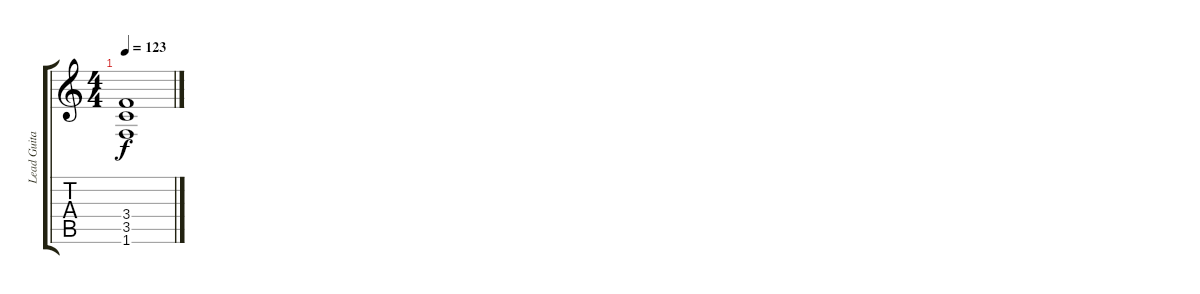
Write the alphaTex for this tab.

\track ("Lead Guitar" "Lead Guita") {instrument overdrivenguitar}
\staff {score tabs}
\tuning (E4 B3 G3 D3 A2 E2) {hide}
\ts (4 4)
\tempo 123
\clef g2
\ks c
(3.4{t} 3.5{t} 1.6{t}).1{dy f}
